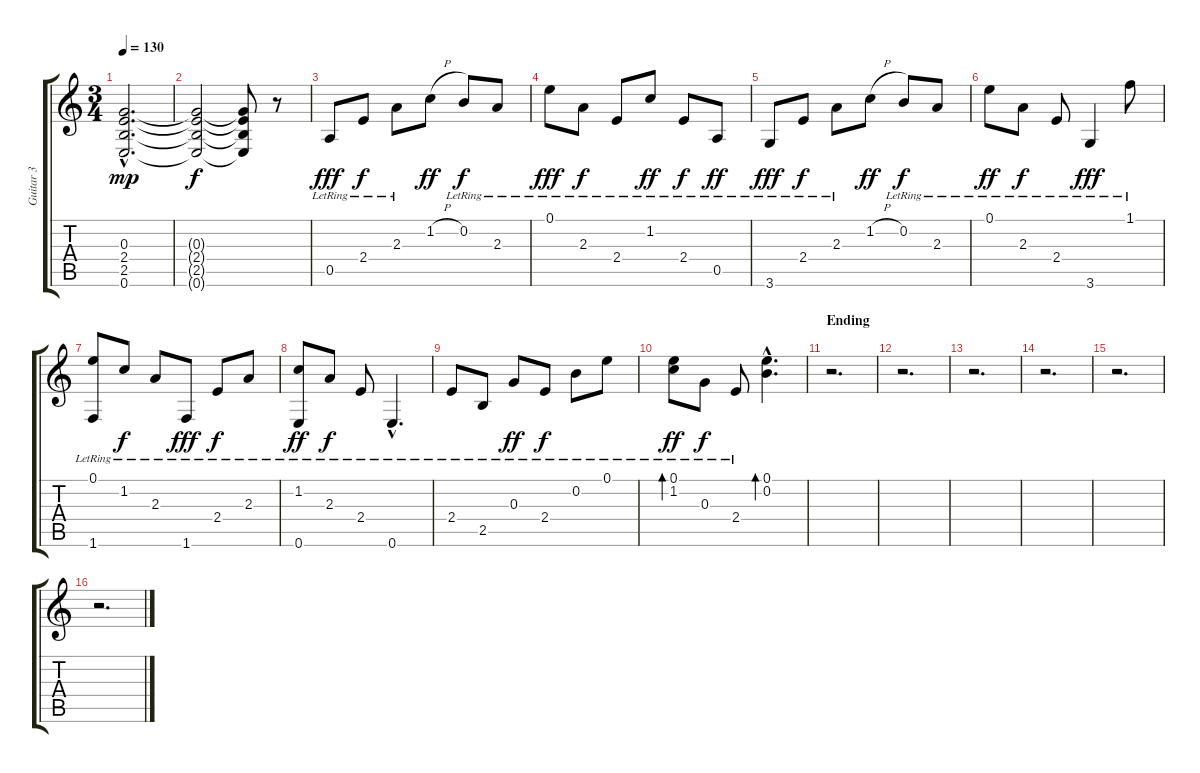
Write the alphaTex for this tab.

\track ("Guitar 3" "Guitar 3") {instrument distortionguitar}
\staff {score tabs}
\tuning (E4 B3 G3 D3 A2 E2) {hide}
\ts (3 4)
\tempo 130
\clef g2
\ks c
(0.3{hac} 2.4{hac} 2.5{hac} 0.6{hac}).2{d dy mp} |
(0.3{t} 2.4{t} 2.5{t} 0.6{t}).2{dy f} (0.3{t} 2.4{t} 2.5{t} 0.6{t}).8 r.8{volume 5} |
0.5{lr}.8{dy fff volume 12 balance 8 instrument acousticguitarsteel} 2.4{lr}.8{dy f} 2.3{lr}.8 1.2{h}.8{dy ff} 0.2{lr}.8{dy f} 2.3{lr}.8 |
0.1{lr}.8{dy fff} 2.3{lr}.8{dy f} 2.4{lr}.8 1.2{lr}.8{dy ff} 2.4{lr}.8{dy f} 0.5{lr}.8{dy ff} |
3.6{lr}.8{dy fff} 2.4{lr}.8{dy f} 2.3{lr}.8 1.2{h}.8{dy ff} 0.2{lr}.8{dy f} 2.3{lr}.8 |
0.1{lr}.8{dy ff} 2.3{lr}.8{dy f} 2.4{lr}.8 3.6{lr}.4{dy fff} 1.1{lr}.8 |
(0.1{lr} 1.6{lr}).8 1.2{lr}.8{dy f} 2.3{lr}.8 1.6{lr}.8{dy fff} 2.4{lr}.8{dy f} 2.3{lr}.8 |
(1.2{lr} 0.6{lr}).8{dy ff} 2.3{lr}.8{dy f} 2.4{lr}.8 0.6{hac lr}.4{d} |
2.4{lr}.8 2.5{lr}.8 0.3{lr}.8{dy ff} 2.4{lr}.8{dy f} 0.2{lr}.8 0.1{lr}.8 |
(0.1{lr} 1.2{lr}).8{bd 30 dy ff} 0.3{lr}.8{dy f} 2.4{lr}.8 (0.1{hac} 0.2{hac}).4{d bd 120} |
\section ("" "Ending")
r.2{d} |
r.2{d} |
r.2{d} |
r.2{d} |
r.2{d} |
r.2{d}
